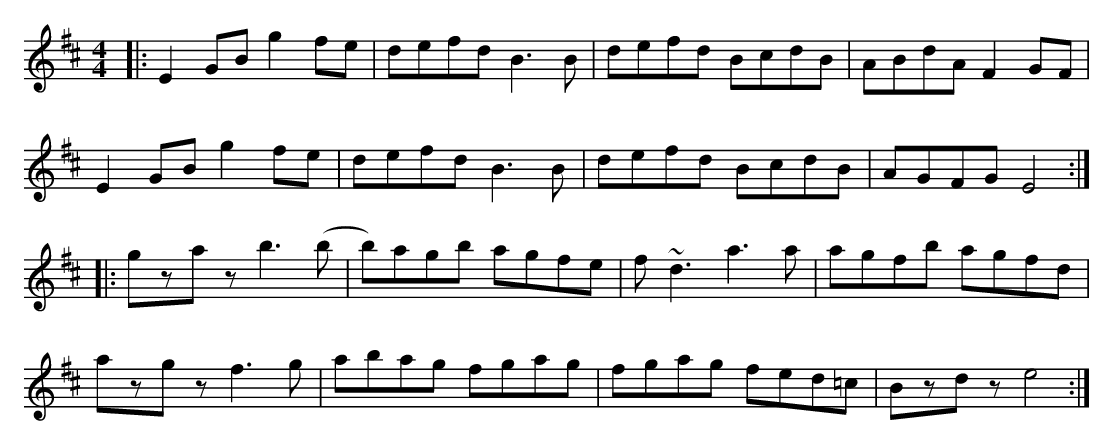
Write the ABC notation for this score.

X:1
M:4/4
K:Edor
|:E2GB g2fe|defd B3 B|defd BcdB|ABdA F2 GF|
E2GB g2fe|defd B3 B|defd BcdB|AGFG E4:|
|:gzaz b3(b|b)agb agfe|f~d3 a3a|agfb agfd|
azgz f3g|abag fgag|fgag fed=c|Bzdz e4:|
